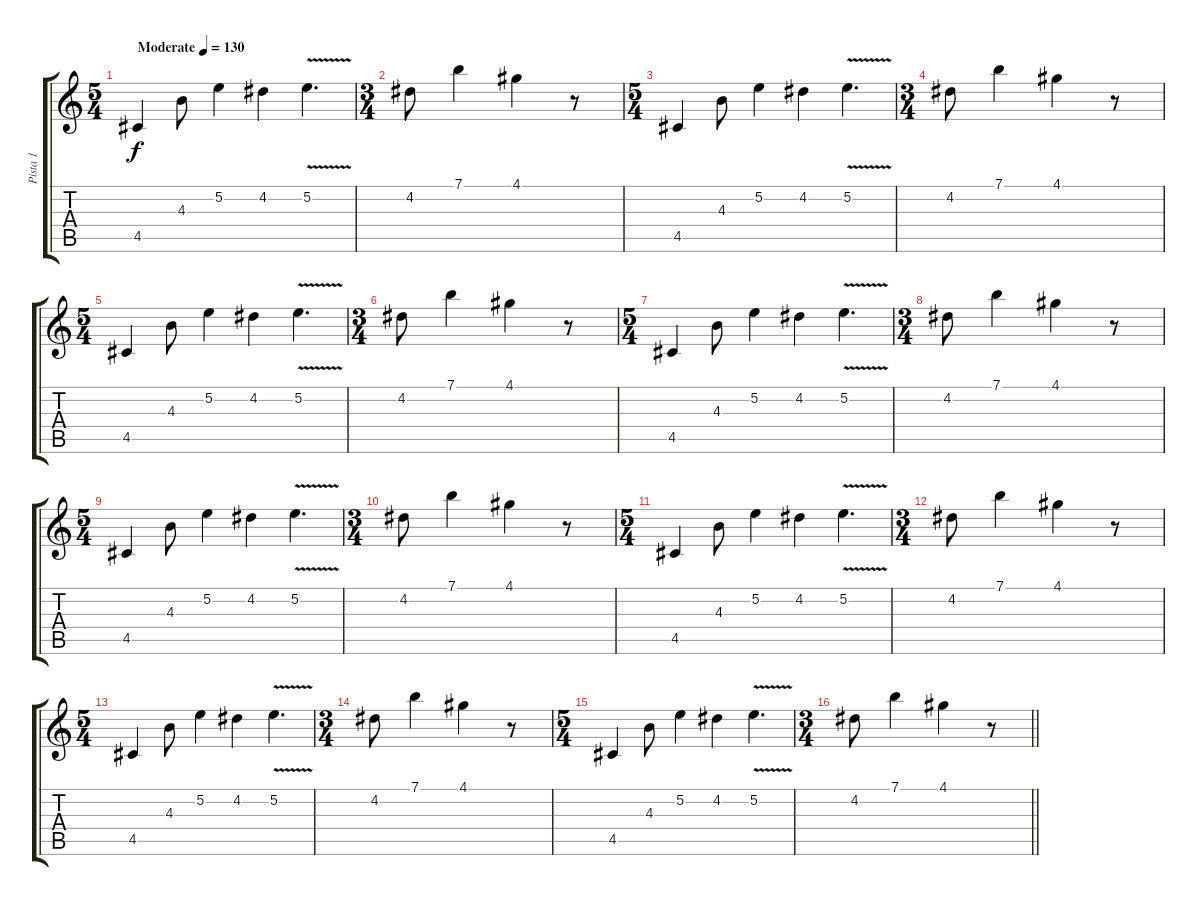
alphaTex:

\track ("Pista 1" "Pista 1") {instrument electricguitarclean}
\staff {score tabs}
\tuning (E4 B3 G3 D3 A2 E2) {hide}
\ts (5 4)
\tempo (130 "Moderate")
\clef g2
\ks c
4.5.4{dy f instrument electricguitarclean} 4.3.8 5.2.4 4.2.4 5.2{v}.4{d} |
\ts (3 4)
4.2.8 7.1.4 4.1.4 r.8 |
\ts (5 4)
4.5.4 4.3.8 5.2.4 4.2.4 5.2{v}.4{d} |
\ts (3 4)
4.2.8 7.1.4 4.1.4 r.8 |
\ts (5 4)
4.5.4 4.3.8 5.2.4 4.2.4 5.2{v}.4{d} |
\ts (3 4)
4.2.8 7.1.4 4.1.4 r.8 |
\ts (5 4)
4.5.4 4.3.8 5.2.4 4.2.4 5.2{v}.4{d} |
\ts (3 4)
4.2.8 7.1.4 4.1.4 r.8 |
\ts (5 4)
4.5.4 4.3.8 5.2.4 4.2.4 5.2{v}.4{d instrument electricguitarclean} |
\ts (3 4)
4.2.8 7.1.4 4.1.4 r.8 |
\ts (5 4)
4.5.4 4.3.8 5.2.4 4.2.4 5.2{v}.4{d} |
\ts (3 4)
4.2.8 7.1.4 4.1.4 r.8 |
\ts (5 4)
4.5.4 4.3.8 5.2.4 4.2.4 5.2{v}.4{d} |
\ts (3 4)
4.2.8 7.1.4 4.1.4 r.8 |
\ts (5 4)
4.5.4 4.3.8 5.2.4 4.2.4 5.2{v}.4{d} |
\ts (3 4)
\barLineRight lightlight
4.2.8 7.1.4 4.1.4 r.8
